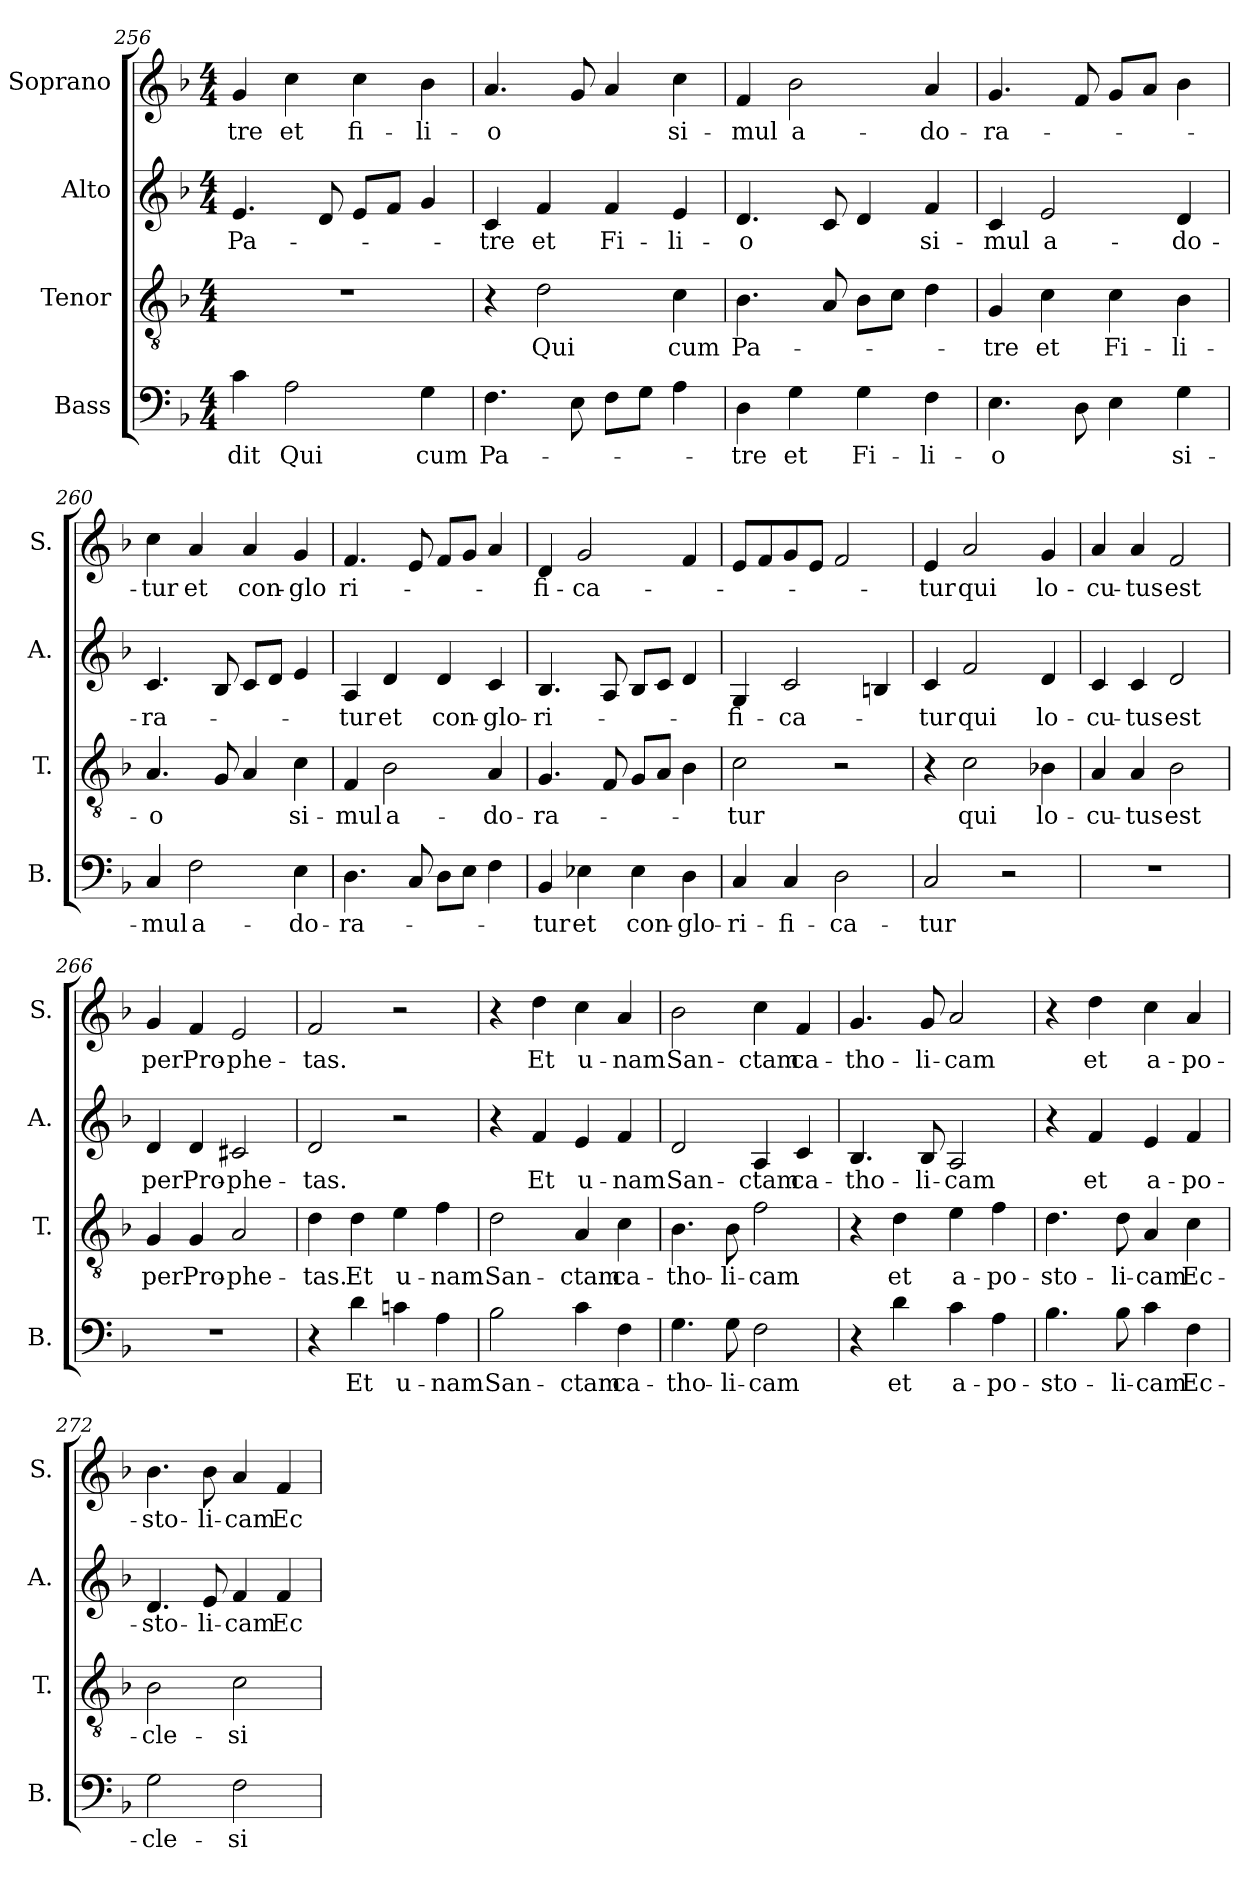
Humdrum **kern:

**kern	**text	**kern	**text	**kern	**text	**kern	**text
*part4	*part4	*part3	*part3	*part2	*part2	*part1	*part1
*staff4	*staff4	*staff3	*staff3	*staff2	*staff2	*staff1	*staff1
*I"Bass	*	*I"Tenor	*	*I"Alto	*	*I"Soprano	*
*I'B.	*	*I'T.	*	*I'A.	*	*I'S.	*
*clefF4	*	*clefGv2	*	*clefG2	*	*clefG2	*
*	*	*ITrd7c12	*	*	*	*	*
*k[b-]	*	*k[b-]	*	*k[b-]	*	*k[b-]	*
*F:	*	*F:	*	*F:	*	*F:	*
*M4/4	*	*M4/4	*	*M4/4	*	*M4/4	*
=256	=256	=256	=256	=256	=256	=256	=256
!	!LO:LY:b	!	!	!	!LO:LY:b	!	!LO:LY:b
4c\	-dit	1r	.	4.e/	Pa-	4g/	-tre
!	!LO:LY:b	!	!	!	!	!	!LO:LY:b
2A\	Qui	.	.	.	.	4cc\	et
.	.	.	.	8d/	.	.	.
!	!	!	!	!	!	!	!LO:LY:b
.	.	.	.	8e/L	.	4cc\	fi-
.	.	.	.	8f/J	.	.	.
!	!LO:LY:b	!	!	!	!	!	!LO:LY:b
4G\	cum	.	.	4g/	.	4b-\	-li-
=257	=257	=257	=257	=257	=257	=257	=257
!	!LO:LY:b	!	!	!	!LO:LY:b	!	!LO:LY:b
4.F\	Pa-	4r	.	4c/	-tre	4.a/	-o
!	!	!	!LO:LY:b	!	!LO:LY:b	!	!
.	.	2D\	Qui	4f/	et	.	.
8E\	.	.	.	.	.	8g/	.
!	!	!	!	!	!LO:LY:b	!	!
8F\L	.	.	.	4f/	Fi-	4a/	.
8G\J	.	.	.	.	.	.	.
!	!	!	!LO:LY:b	!	!LO:LY:b	!	!LO:LY:b
4A\	.	4C\	cum	4e/	-li-	4cc\	si-
=258	=258	=258	=258	=258	=258	=258	=258
!	!LO:LY:b	!	!LO:LY:b	!	!LO:LY:b	!	!LO:LY:b
4D\	-tre	4.BB-\	Pa-	4.d/	-o	4f/	-mul
!	!LO:LY:b	!	!	!	!	!	!LO:LY:b
4G\	et	.	.	.	.	2b-\	a-
.	.	8AA/	.	8c/	.	.	.
!	!LO:LY:b	!	!	!	!	!	!
4G\	Fi-	8BB-\L	.	4d/	.	.	.
.	.	8C\J	.	.	.	.	.
!	!LO:LY:b	!	!	!	!LO:LY:b	!	!LO:LY:b
4F\	-li-	4D\	.	4f/	si-	4a/	-do-
=259	=259	=259	=259	=259	=259	=259	=259
!	!LO:LY:b	!	!LO:LY:b	!	!LO:LY:b	!	!LO:LY:b
4.E\	-o	4GG/	-tre	4c/	-mul	4.g/	-ra-
!	!	!	!LO:LY:b	!	!LO:LY:b	!	!
.	.	4C\	et	2e/	a-	.	.
8D\	.	.	.	.	.	8f/	.
!	!	!	!LO:LY:b	!	!	!	!
4E\	.	4C\	Fi-	.	.	8g/L	.
.	.	.	.	.	.	8a/J	.
!	!LO:LY:b	!	!LO:LY:b	!	!LO:LY:b	!	!
4G\	si-	4BB-\	-li-	4d/	-do-	4b-\	.
!!LO:LB:g=z
=260	=260	=260	=260	=260	=260	=260	=260
!	!LO:LY:b	!	!LO:LY:b	!	!LO:LY:b	!	!LO:LY:b
4C/	-mul	4.AA/	-o	4.c/	-ra-	4cc\	-tur
!	!LO:LY:b	!	!	!	!	!	!LO:LY:b
2F\	a-	.	.	.	.	4a/	et
.	.	8GG/	.	8B-/	.	.	.
!	!	!	!	!	!	!	!LO:LY:b
.	.	4AA/	.	8c/L	.	4a/	con-
.	.	.	.	8d/J	.	.	.
!	!LO:LY:b	!	!LO:LY:b	!	!	!	!LO:LY:b
4E\	-do-	4C\	si-	4e/	.	4g/	-glo
=261	=261	=261	=261	=261	=261	=261	=261
!	!LO:LY:b	!	!LO:LY:b	!	!LO:LY:b	!	!LO:LY:b
4.D\	-ra-	4FF/	-mul	4A/	-tur	4.f/	ri-
!	!	!	!LO:LY:b	!	!LO:LY:b	!	!
.	.	2BB-\	a-	4d/	et	.	.
8C/	.	.	.	.	.	8e/	.
!	!	!	!	!	!LO:LY:b	!	!
8D\L	.	.	.	4d/	con-	8f/L	.
8E\J	.	.	.	.	.	8g/J	.
!	!	!	!LO:LY:b	!	!LO:LY:b	!	!
4F\	.	4AA/	-do-	4c/	-glo-	4a/	.
=262	=262	=262	=262	=262	=262	=262	=262
!	!LO:LY:b	!	!LO:LY:b	!	!LO:LY:b	!	!LO:LY:b
4BB-/	-tur	4.GG/	-ra-	4.B-/	-ri-	4d/	-fi-
!	!LO:LY:b	!	!	!	!	!	!LO:LY:b
4E-X\	et	.	.	.	.	2g/	-ca-
.	.	8FF/	.	8A/	.	.	.
!	!LO:LY:b	!	!	!	!	!	!
4E-\	con-	8GG/L	.	8B-/L	.	.	.
.	.	8AA/J	.	8c/J	.	.	.
!	!LO:LY:b	!	!	!	!	!	!
4D\	-glo-	4BB-\	.	4d/	.	4f/	.
=263	=263	=263	=263	=263	=263	=263	=263
!	!LO:LY:b	!	!LO:LY:b	!	!LO:LY:b	!	!
4C/	-ri-	2C\	-tur	4G/	-fi-	8e/L	.
.	.	.	.	.	.	8f/	.
!	!LO:LY:b	!	!	!	!LO:LY:b	!	!
4C/	-fi-	.	.	2c/	-ca-	8g/	.
.	.	.	.	.	.	8e/J	.
!	!LO:LY:b	!	!	!	!	!	!
2D\	-ca-	2r	.	.	.	2f/	.
.	.	.	.	4Bn/	.	.	.
=264	=264	=264	=264	=264	=264	=264	=264
!	!LO:LY:b	!	!	!	!LO:LY:b	!	!LO:LY:b
2C/	-tur	4r	.	4c/	-tur	4e/	-tur
!	!	!	!LO:LY:b	!	!LO:LY:b	!	!LO:LY:b
.	.	2C\	qui	2f/	qui	2a/	qui
2r	.	.	.	.	.	.	.
!	!	!	!LO:LY:b	!	!LO:LY:b	!	!LO:LY:b
.	.	4BB-X\	lo-	4d/	lo-	4g/	lo-
=265	=265	=265	=265	=265	=265	=265	=265
!	!	!	!LO:LY:b	!	!LO:LY:b	!	!LO:LY:b
1r	.	4AA/	-cu-	4c/	-cu-	4a/	-cu-
!	!	!	!LO:LY:b	!	!LO:LY:b	!	!LO:LY:b
.	.	4AA/	-tus	4c/	-tus	4a/	-tus
!	!	!	!LO:LY:b	!	!LO:LY:b	!	!LO:LY:b
.	.	2BB-\	est	2d/	est	2f/	est
!!LO:LB:g=z
=266	=266	=266	=266	=266	=266	=266	=266
!	!	!	!LO:LY:b	!	!LO:LY:b	!	!LO:LY:b
1r	.	4GG/	per	4d/	per	4g/	per
!	!	!	!LO:LY:b	!	!LO:LY:b	!	!LO:LY:b
.	.	4GG/	Pro-	4d/	Pro-	4f/	Pro-
!	!	!	!LO:LY:b	!	!LO:LY:b	!	!LO:LY:b
.	.	2AA/	-phe-	2c#X/	-phe-	2e/	-phe-
=267	=267	=267	=267	=267	=267	=267	=267
!	!	!	!LO:LY:b	!	!LO:LY:b	!	!LO:LY:b
4r	.	4D\	-tas.	2d/	-tas.	2f/	-tas.
!	!LO:LY:b	!	!LO:LY:b	!	!	!	!
4d\	Et	4D\	Et	.	.	.	.
!	!LO:LY:b	!	!LO:LY:b	!	!	!	!
4cn\	u-	4E\	u-	2r	.	2r	.
!	!LO:LY:b	!	!LO:LY:b	!	!	!	!
4A\	-nam	4F\	-nam	.	.	.	.
=268	=268	=268	=268	=268	=268	=268	=268
!	!LO:LY:b	!	!LO:LY:b	!	!	!	!
2B-\	San-	2D\	San-	4r	.	4r	.
!	!	!	!	!	!LO:LY:b	!	!LO:LY:b
.	.	.	.	4f/	Et	4dd\	Et
!	!LO:LY:b	!	!LO:LY:b	!	!LO:LY:b	!	!LO:LY:b
4c\	-ctam	4AA/	-ctam	4e/	u-	4cc\	u-
!	!LO:LY:b	!	!LO:LY:b	!	!LO:LY:b	!	!LO:LY:b
4F\	ca-	4C\	ca-	4f/	-nam	4a/	-nam
=269	=269	=269	=269	=269	=269	=269	=269
!	!LO:LY:b	!	!LO:LY:b	!	!LO:LY:b	!	!LO:LY:b
4.G\	-tho-	4.BB-\	-tho-	2d/	San-	2b-\	San-
!	!LO:LY:b	!	!LO:LY:b	!	!	!	!
8G\	-li-	8BB-\	-li-	.	.	.	.
!	!LO:LY:b	!	!LO:LY:b	!	!LO:LY:b	!	!LO:LY:b
2F\	-cam	2F\	-cam	4A/	-ctam	4cc\	-ctam
!	!	!	!	!	!LO:LY:b	!	!LO:LY:b
.	.	.	.	4c/	ca-	4f/	ca-
=270	=270	=270	=270	=270	=270	=270	=270
!	!	!	!	!	!LO:LY:b	!	!LO:LY:b
4r	.	4r	.	4.B-/	-tho-	4.g/	-tho-
!	!LO:LY:b	!	!LO:LY:b	!	!	!	!
4d\	et	4D\	et	.	.	.	.
!	!	!	!	!	!LO:LY:b	!	!LO:LY:b
.	.	.	.	8B-/	-li-	8g/	-li-
!	!LO:LY:b	!	!LO:LY:b	!	!LO:LY:b	!	!LO:LY:b
4c\	a-	4E\	a-	2A/	-cam	2a/	-cam
!	!LO:LY:b	!	!LO:LY:b	!	!	!	!
4A\	-po-	4F\	-po-	.	.	.	.
=271	=271	=271	=271	=271	=271	=271	=271
!	!LO:LY:b	!	!LO:LY:b	!	!	!	!
4.B-\	-sto-	4.D\	-sto-	4r	.	4r	.
!	!	!	!	!	!LO:LY:b	!	!LO:LY:b
.	.	.	.	4f/	et	4dd\	et
!	!LO:LY:b	!	!LO:LY:b	!	!	!	!
8B-\	-li-	8D\	-li-	.	.	.	.
!	!LO:LY:b	!	!LO:LY:b	!	!LO:LY:b	!	!LO:LY:b
4c\	-cam	4AA/	-cam	4e/	a-	4cc\	a-
!	!LO:LY:b	!	!LO:LY:b	!	!LO:LY:b	!	!LO:LY:b
4F\	Ec-	4C\	Ec-	4f/	-po-	4a/	-po-
!!LO:PB:g=z
=272	=272	=272	=272	=272	=272	=272	=272
!	!LO:LY:b	!	!LO:LY:b	!	!LO:LY:b	!	!LO:LY:b
2G\	-cle-	2BB-\	-cle-	4.d/	-sto-	4.b-\	-sto-
!	!	!	!	!	!LO:LY:b	!	!LO:LY:b
.	.	.	.	8e/	-li-	8b-\	-li-
!	!LO:LY:b	!	!LO:LY:b	!	!LO:LY:b	!	!LO:LY:b
2F\	-si-	2C\	-si-	4f/	-cam	4a/	-cam
!	!	!	!	!	!LO:LY:b	!	!LO:LY:b
.	.	.	.	4f/	Ec-	4f/	Ec-
=	=	=	=	=	=	=	=
*-	*-	*-	*-	*-	*-	*-	*-
